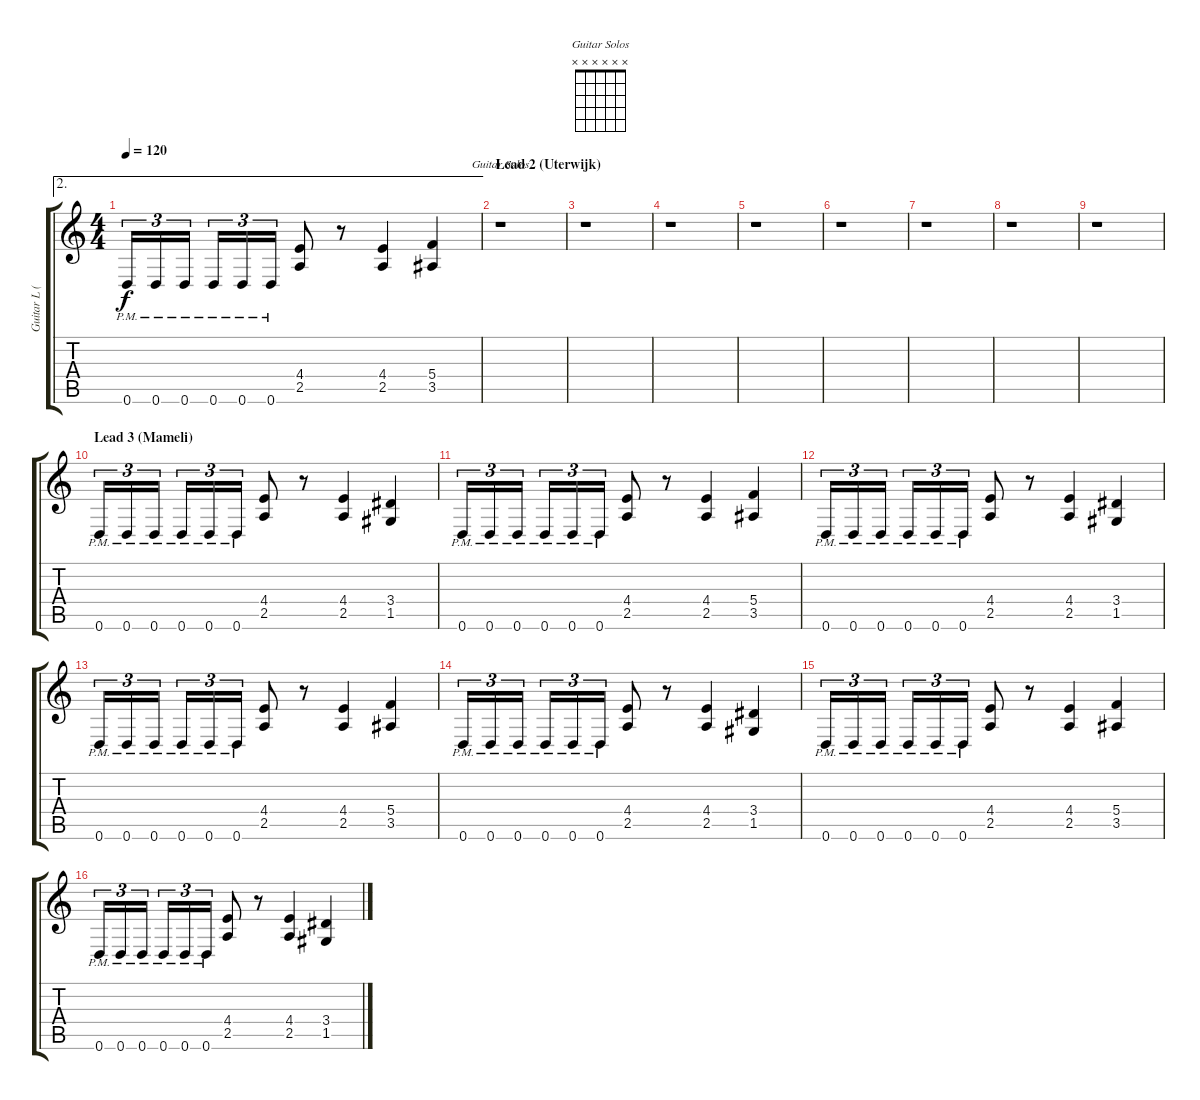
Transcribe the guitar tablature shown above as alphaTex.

\track ("Guitar L (Uterwijk)" "Guitar L (") {instrument distortionguitar}
\staff {score tabs}
\tuning (D4 A3 F3 C3 G2 D2) {hide}
\chord ("Guitar Solos" x x x x x x) {firstfret 0}
\ae 2
\ts (4 4)
\tempo 120
\clef g2
\ks c
0.6{pm}.16{tu (3 2) dy f} 0.6{pm}.16{tu (3 2)} 0.6{pm}.16{tu (3 2)} 0.6{pm}.16{tu (3 2)} 0.6{pm}.16{tu (3 2)} 0.6{pm}.16{tu (3 2)} (4.4 2.5).8 r.8 (4.4 2.5).4 (5.4 3.5).4 |
\section ("" "Lead 2 (Uterwijk)")
r.1{ch "Guitar Solos"} |
r.1 |
r.1 |
r.1 |
r.1 |
r.1 |
r.1 |
r.1 |
\section ("" "Lead 3 (Mameli)")
0.6{pm}.16{tu (3 2)} 0.6{pm}.16{tu (3 2)} 0.6{pm}.16{tu (3 2)} 0.6{pm}.16{tu (3 2)} 0.6{pm}.16{tu (3 2)} 0.6{pm}.16{tu (3 2)} (4.4 2.5).8 r.8 (4.4 2.5).4 (3.4 1.5).4 |
0.6{pm}.16{tu (3 2)} 0.6{pm}.16{tu (3 2)} 0.6{pm}.16{tu (3 2)} 0.6{pm}.16{tu (3 2)} 0.6{pm}.16{tu (3 2)} 0.6{pm}.16{tu (3 2)} (4.4 2.5).8 r.8 (4.4 2.5).4 (5.4 3.5).4 |
0.6{pm}.16{tu (3 2)} 0.6{pm}.16{tu (3 2)} 0.6{pm}.16{tu (3 2)} 0.6{pm}.16{tu (3 2)} 0.6{pm}.16{tu (3 2)} 0.6{pm}.16{tu (3 2)} (4.4 2.5).8 r.8 (4.4 2.5).4 (3.4 1.5).4 |
0.6{pm}.16{tu (3 2)} 0.6{pm}.16{tu (3 2)} 0.6{pm}.16{tu (3 2)} 0.6{pm}.16{tu (3 2)} 0.6{pm}.16{tu (3 2)} 0.6{pm}.16{tu (3 2)} (4.4 2.5).8 r.8 (4.4 2.5).4 (5.4 3.5).4 |
0.6{pm}.16{tu (3 2)} 0.6{pm}.16{tu (3 2)} 0.6{pm}.16{tu (3 2)} 0.6{pm}.16{tu (3 2)} 0.6{pm}.16{tu (3 2)} 0.6{pm}.16{tu (3 2)} (4.4 2.5).8 r.8 (4.4 2.5).4 (3.4 1.5).4 |
0.6{pm}.16{tu (3 2)} 0.6{pm}.16{tu (3 2)} 0.6{pm}.16{tu (3 2)} 0.6{pm}.16{tu (3 2)} 0.6{pm}.16{tu (3 2)} 0.6{pm}.16{tu (3 2)} (4.4 2.5).8 r.8 (4.4 2.5).4 (5.4 3.5).4 |
0.6{pm}.16{tu (3 2)} 0.6{pm}.16{tu (3 2)} 0.6{pm}.16{tu (3 2)} 0.6{pm}.16{tu (3 2)} 0.6{pm}.16{tu (3 2)} 0.6{pm}.16{tu (3 2)} (4.4 2.5).8 r.8 (4.4 2.5).4 (3.4 1.5).4
